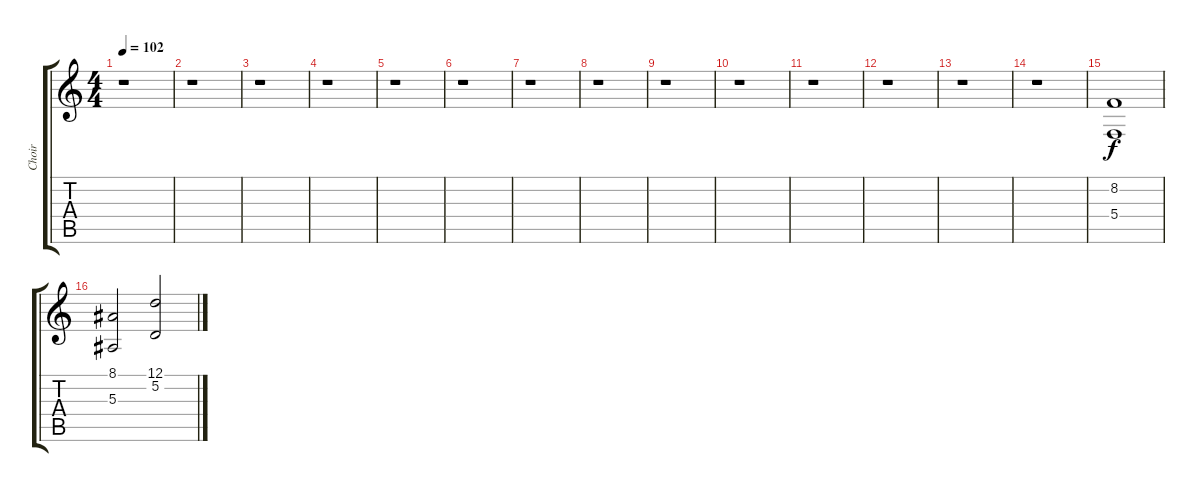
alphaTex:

\track ("Choir" "Choir") {instrument choiraahs}
\staff {score tabs}
\tuning (D4 A3 F3 C3 G2 D2) {hide}
\ts (4 4)
\tempo 102
\clef g2
\ks c
r.1{dy f} |
r.1 |
r.1 |
r.1 |
r.1 |
r.1 |
r.1 |
r.1 |
r.1 |
r.1 |
r.1 |
r.1 |
r.1 |
r.1 |
(8.2 5.4).1 |
(8.1 5.3).2 (12.1 5.2).2
